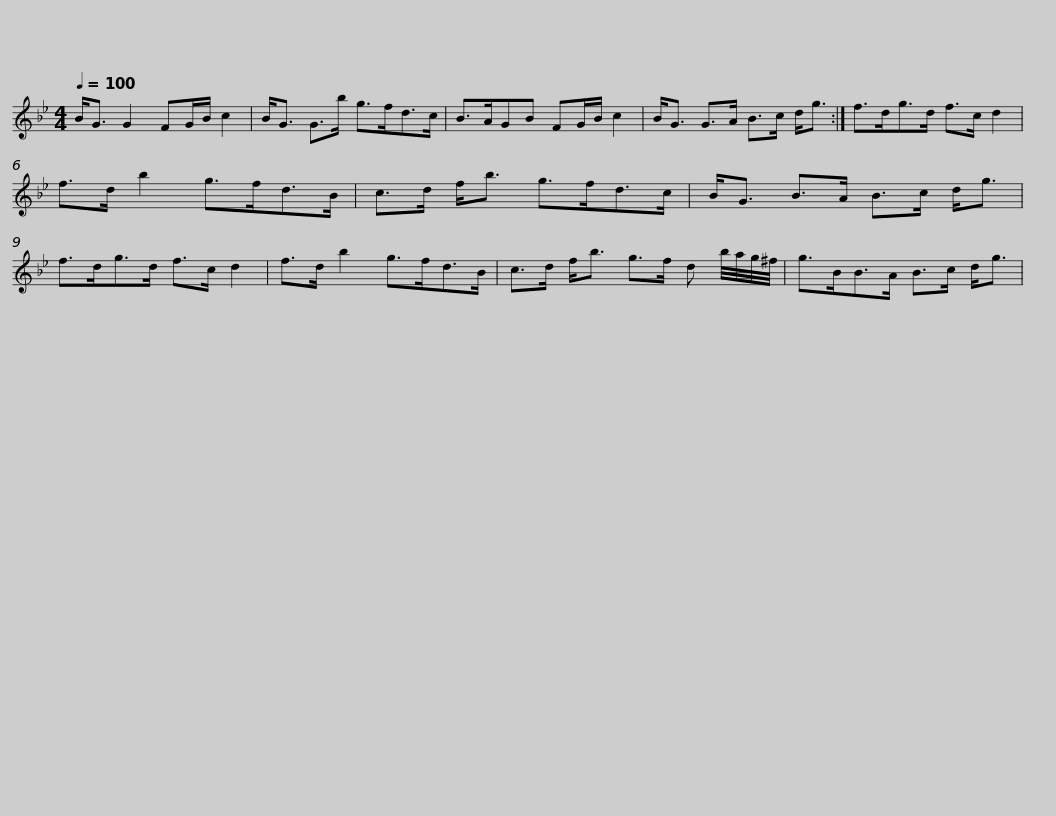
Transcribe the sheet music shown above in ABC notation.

X:1
L:1/8
Q:1/4=100
M:4/4
I:linebreak $
K:Gmin
V:1 treble
V:1
 B<G G2 FG/B/ c2 | B<G G>b g>fd>c | B>AGB FG/B/ c2 | B<G G>A B>c d<g :| f>dg>d f>c d2 |$ %5
 f>d b2 g>fd>B | c>d f<b g>fd>c | B<G B>A B>c d<g | f>dg>d f>c d2 | f>d b2 g>fd>B |$ %10
 c>d f<b g>f d b/4a/4g/4^f/4 | g>BB>A B>c d<g | %12
